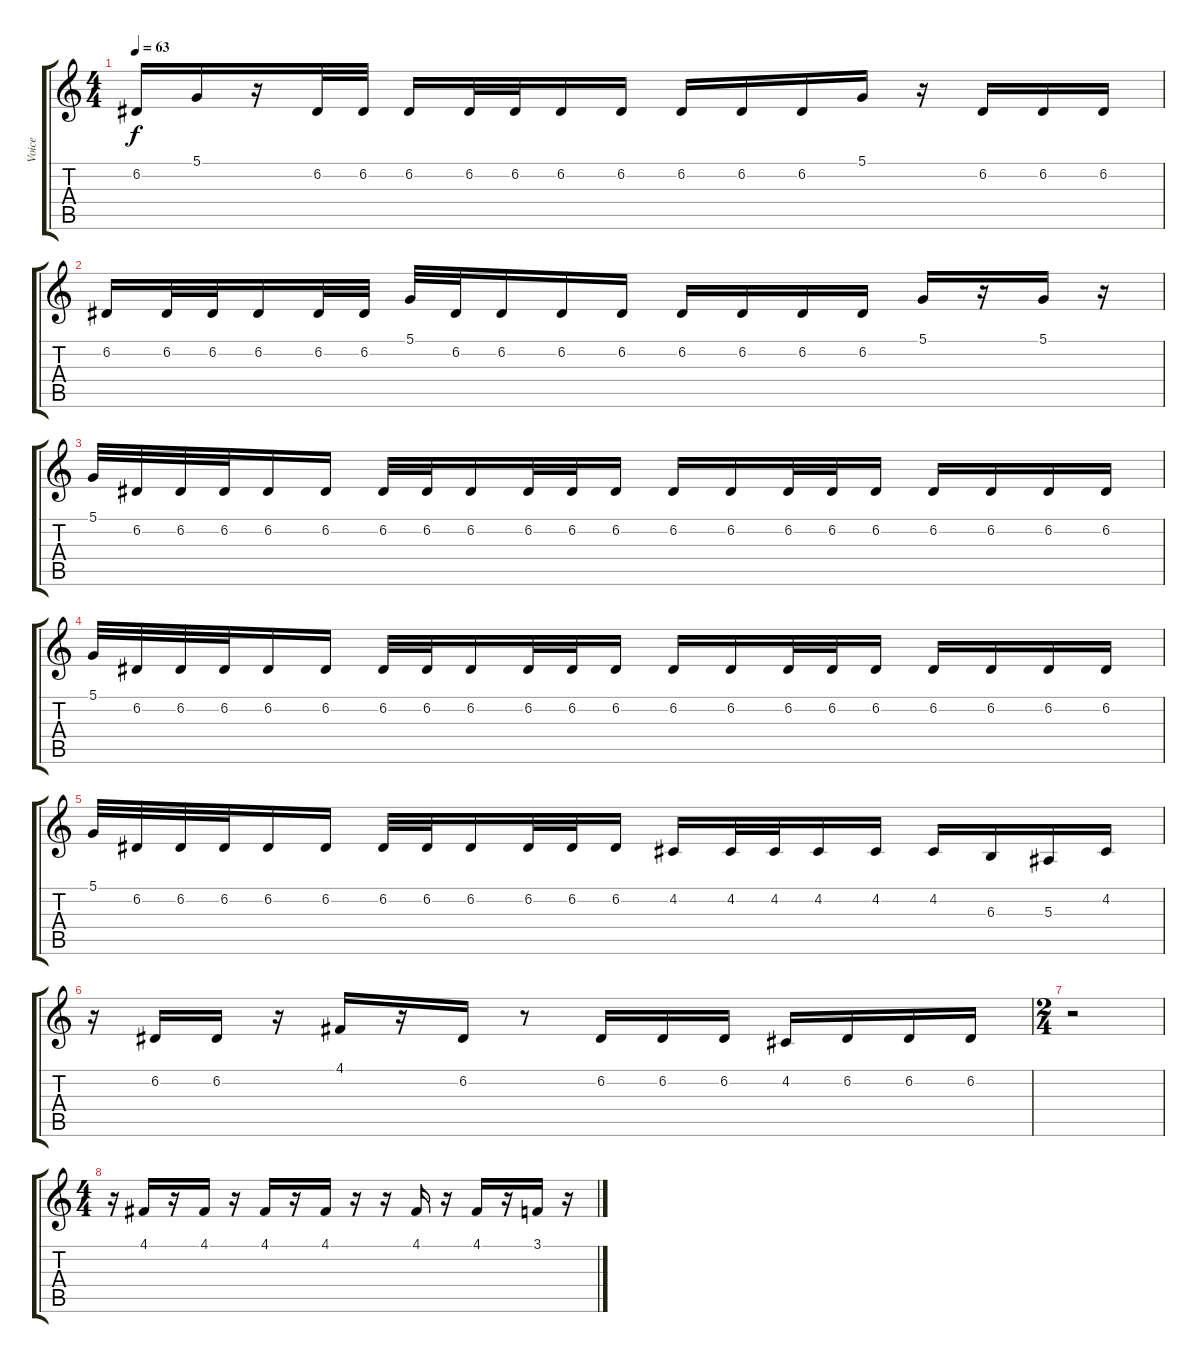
\track ("Voice" "Voice") {instrument lead1square}
\staff {score tabs}
\tuning (D4 A3 F3 C3 G2 C2) {hide}
\ts (4 4)
\tempo 63
\clef g2
\ks c
6.2.16{dy f} 5.1.16 r.16 6.2.32 6.2.32 6.2.16 6.2.32 6.2.32 6.2.16 6.2.16 6.2.16 6.2.16 6.2.16 5.1.16 r.16 6.2.16 6.2.16 6.2.16 |
6.2.16 6.2.32 6.2.32 6.2.16 6.2.32 6.2.32 5.1.32 6.2.32 6.2.16 6.2.16 6.2.16 6.2.16 6.2.16 6.2.16 6.2.16 5.1.16 r.16 5.1.16 r.16 |
5.1.32 6.2.32 6.2.32 6.2.32 6.2.16 6.2.16 6.2.32 6.2.32 6.2.16 6.2.32 6.2.32 6.2.16 6.2.16 6.2.16 6.2.32 6.2.32 6.2.16 6.2.16 6.2.16 6.2.16 6.2.16 |
5.1.32 6.2.32 6.2.32 6.2.32 6.2.16 6.2.16 6.2.32 6.2.32 6.2.16 6.2.32 6.2.32 6.2.16 6.2.16 6.2.16 6.2.32 6.2.32 6.2.16 6.2.16 6.2.16 6.2.16 6.2.16 |
5.1.32 6.2.32 6.2.32 6.2.32 6.2.16 6.2.16 6.2.32 6.2.32 6.2.16 6.2.32 6.2.32 6.2.16 4.2.16 4.2.32 4.2.32 4.2.16 4.2.16 4.2.16 6.3.16 5.3.16 4.2.16 |
r.16 6.2.16 6.2.16 r.16 4.1.16 r.16 6.2.16 r.8 6.2.16 6.2.16 6.2.16 4.2.16 6.2.16 6.2.16 6.2.16 |
\ts (2 4)
r.2 |
\ts (4 4)
r.16 4.1.16 r.16 4.1.16 r.16 4.1.16 r.16 4.1.16 r.16 r.16 4.1.16 r.16 4.1.16 r.16 3.1.16 r.16
